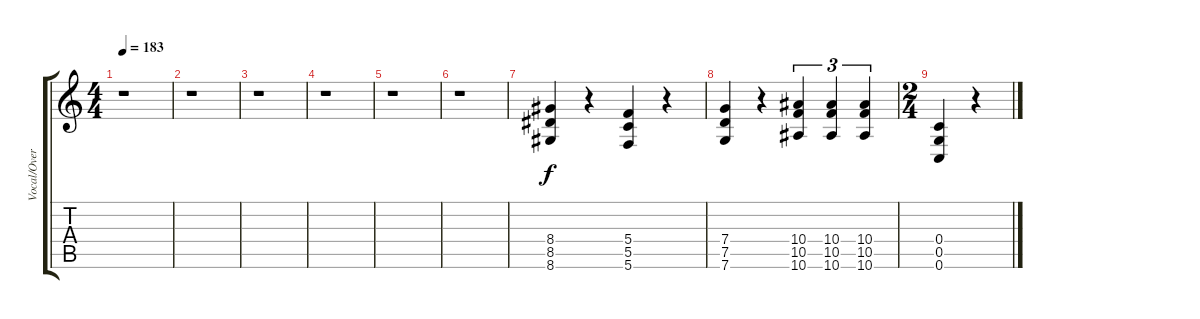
\track ("Vocal/Overdub" "Vocal/Over") {instrument acousticguitarnylon}
\staff {score tabs}
\tuning (D4 A3 F3 C3 G2 C2) {hide}
\ts (4 4)
\tempo 183
\clef g2
\ks aminor
r.1{dy f} |
r.1 |
r.1 |
r.1 |
r.1 |
r.1 |
(8.4 8.5 8.6).4{instrument overdrivenguitar} r.4 (5.4 5.5 5.6).4 r.4 |
(7.4 7.5 7.6).4 r.4 (10.4 10.5 10.6).4{tu (3 2)} (10.4 10.5 10.6).4{tu (3 2)} (10.4 10.5 10.6).4{tu (3 2)} |
\ts (2 4)
(0.4 0.5 0.6).4 r.4
